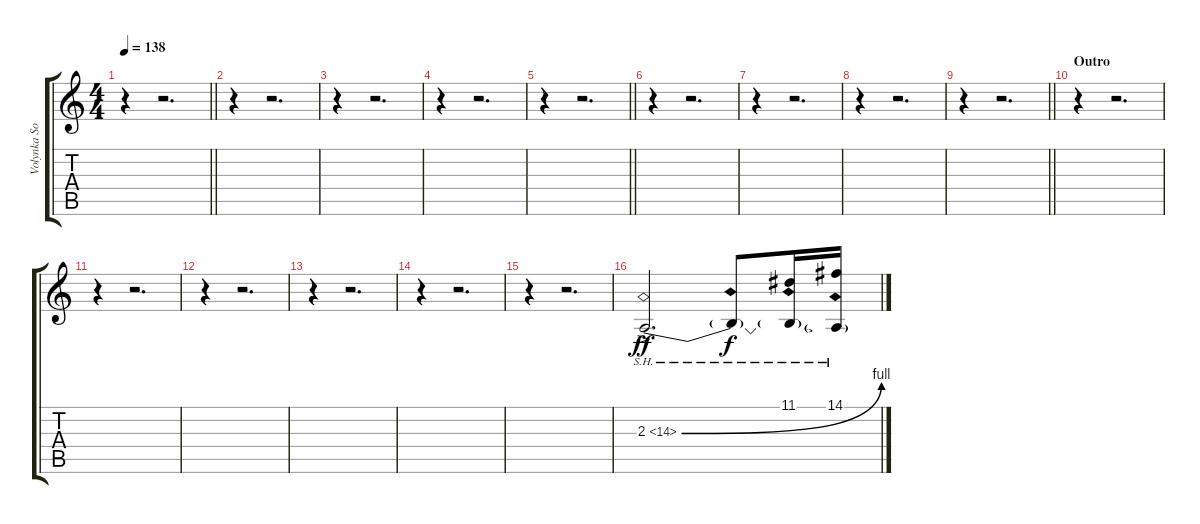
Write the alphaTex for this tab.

\track ("Volynka Solo" "Volynka So") {instrument bagpipe}
\staff {score tabs}
\tuning (E4 B3 G3 D3 A2 E2) {hide}
\ts (4 4)
\tempo 138
\clef g2
\barLineRight lightlight
\ks c
r.4{dy f} r.2{d} |
r.4 r.2{d} |
r.4 r.2{d} |
r.4 r.2{d} |
\barLineRight lightlight
r.4 r.2{d} |
\section ("" "")
r.4 r.2{d} |
r.4 r.2{d} |
r.4 r.2{d} |
\barLineRight lightlight
r.4 r.2{d} |
\section ("" "Outro")
r.4 r.2{d} |
r.4 r.2{d} |
r.4 r.2{d} |
r.4 r.2{d} |
r.4 r.2{d} |
r.4 r.2{d} |
2.3{be (bend 0 0 60 4) sh 12 ac}.2{d dy ff} 2.3{sh 12 t}.8{dy f} (11.1 2.3{sh 12 t}).16 (14.1 2.3{sh 12 t}).16
